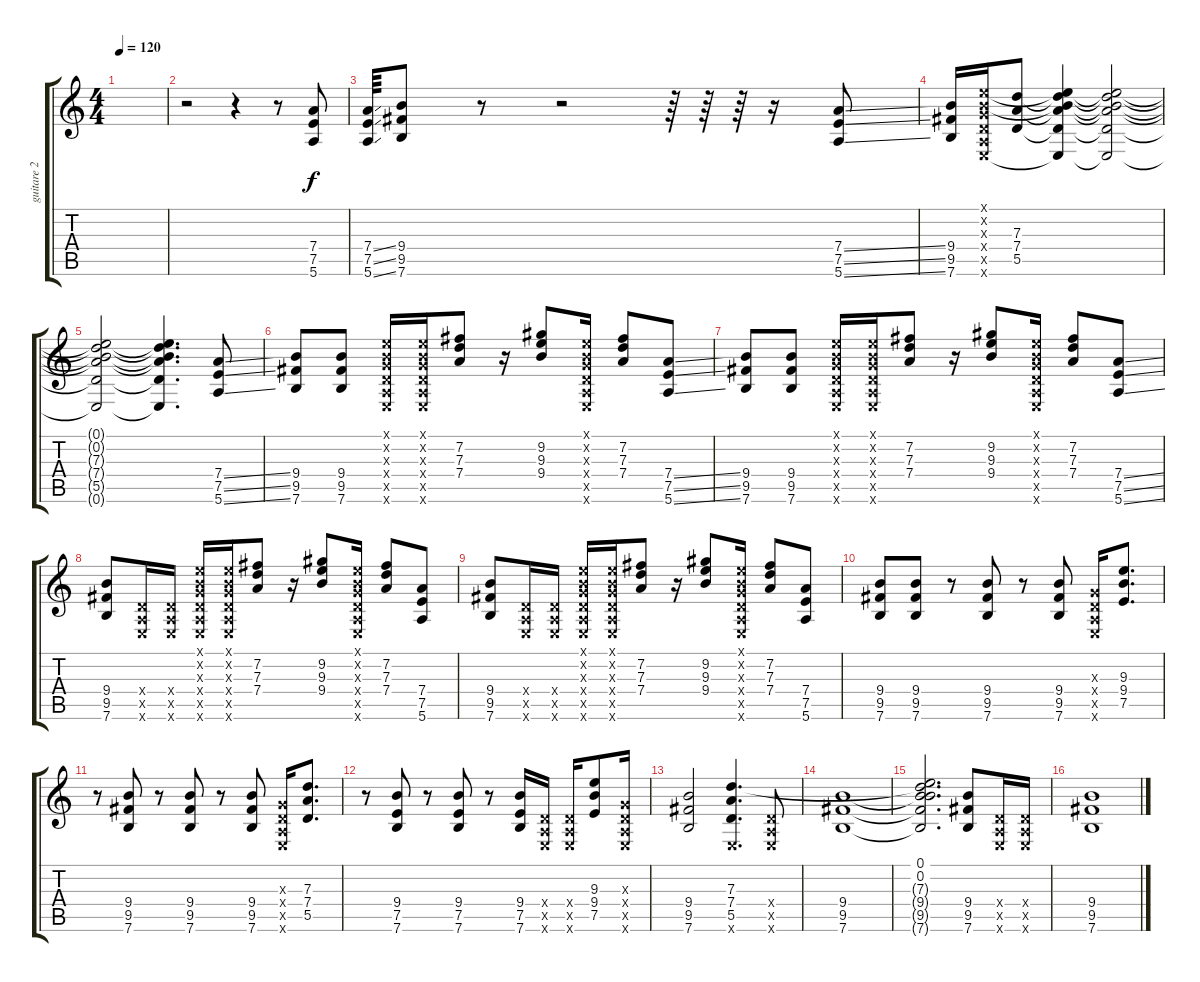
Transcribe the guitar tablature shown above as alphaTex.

\track ("guitare 2" "guitare 2") {instrument distortionguitar}
\staff {score tabs}
\tuning (E4 B3 G3 D3 A2 E2) {hide}
\ts (4 4)
\tempo 120
\clef g2
\ks c
|
r.2 r.4 r.8 (7.4 7.5 5.6).8 |
(7.4{ss} 7.5{ss} 5.6{ss}).64 (9.4 9.5 7.6).8 r.8 r.2 r.64 r.64 r.64 r.16 (7.4{ss} 7.5{ss} 5.6{ss}).8 |
(9.4 9.5 7.6).16 (0.1{x} 0.2{x} 0.3{x} 0.4{x} 0.5{x} 0.6{x}).16 (7.3 7.4 5.5).8 (0.1{t} 0.2{t} 7.3{t} 7.4{t} 5.5{t} 0.6{t}).4 (0.1{t} 0.2{t} 7.3{t} 7.4{t} 5.5{t} 0.6{t}).2 |
(0.1{t} 0.2{t} 7.3{t} 7.4{t} 5.5{t} 0.6{t}).2 (0.1{t} 0.2{t} 7.3{t} 7.4{t} 5.5{t} 0.6{t}).4{d} (7.4{ss} 7.5{ss} 5.6{ss}).8 |
(9.4 9.5 7.6).8 (9.4 9.5 7.6).8 (0.1{x} 0.2{x} 0.3{x} 0.4{x} 0.5{x} 0.6{x}).16 (0.1{x} 0.2{x} 0.3{x} 0.4{x} 0.5{x} 0.6{x}).16 (7.2 7.3 7.4).8 r.16 (9.2 9.3 9.4).8 (0.1{x} 0.2{x} 0.3{x} 0.4{x} 0.5{x} 0.6{x}).16 (7.2 7.3 7.4).8 (7.4{ss} 7.5{ss} 5.6{ss}).8 |
(9.4 9.5 7.6).8 (9.4 9.5 7.6).8 (0.1{x} 0.2{x} 0.3{x} 0.4{x} 0.5{x} 0.6{x}).16 (0.1{x} 0.2{x} 0.3{x} 0.4{x} 0.5{x} 0.6{x}).16 (7.2 7.3 7.4).8 r.16 (9.2 9.3 9.4).8 (0.1{x} 0.2{x} 0.3{x} 0.4{x} 0.5{x} 0.6{x}).16 (7.2 7.3 7.4).8 (7.4{ss} 7.5{ss} 5.6{ss}).8 |
(9.4 9.5 7.6).8 (0.4{x} 0.5{x} 0.6{x}).16 (0.4{x} 0.5{x} 0.6{x}).16 (0.1{x} 0.2{x} 0.3{x} 0.4{x} 0.5{x} 0.6{x}).16 (0.1{x} 0.2{x} 0.3{x} 0.4{x} 0.5{x} 0.6{x}).16 (7.2 7.3 7.4).8 r.16 (9.2 9.3 9.4).8 (0.1{x} 0.2{x} 0.3{x} 0.4{x} 0.5{x} 0.6{x}).16 (7.2 7.3 7.4).8 (7.4 7.5 5.6).8 |
(9.4 9.5 7.6).8 (0.4{x} 0.5{x} 0.6{x}).16 (0.4{x} 0.5{x} 0.6{x}).16 (0.1{x} 0.2{x} 0.3{x} 0.4{x} 0.5{x} 0.6{x}).16 (0.1{x} 0.2{x} 0.3{x} 0.4{x} 0.5{x} 0.6{x}).16 (7.2 7.3 7.4).8 r.16 (9.2 9.3 9.4).8 (0.1{x} 0.2{x} 0.3{x} 0.4{x} 0.5{x} 0.6{x}).16 (7.2 7.3 7.4).8 (7.4 7.5 5.6).8 |
(9.4 9.5 7.6).8 (9.4 9.5 7.6).8 r.8 (9.4 9.5 7.6).8 r.8 (9.4 9.5 7.6).8 (0.3{x} 0.4{x} 0.5{x} 0.6{x}).16 (9.3 9.4 7.5).8{d} |
r.8 (9.4 9.5 7.6).8 r.8 (9.4 9.5 7.6).8 r.8 (9.4 9.5 7.6).8 (0.3{x} 0.4{x} 0.5{x} 0.6{x}).16 (7.3 7.4 5.5).8{d} |
r.8 (9.4 7.5 7.6).8 r.8 (9.4 7.5 7.6).8 r.8 (9.4 7.5 7.6).16 (0.4{x} 0.5{x} 0.6{x}).16 (0.4{x} 0.5{x} 0.6{x}).16 (9.3 9.4 7.5).8 (0.3{x} 0.4{x} 0.5{x} 0.6{x}).16 |
(9.4 9.5 7.6).2 (7.3 7.4 5.5 0.6{x}).4{d} (0.4{x} 0.5{x} 0.6{x}).8 |
(9.4 9.5 7.6).1 |
(0.1 0.2 7.3{t} 9.4{t} 9.5{t} 7.6{t}).2{d} (9.4 9.5 7.6).8 (0.4{x} 0.5{x} 0.6{x}).16 (0.4{x} 0.5{x} 0.6{x}).16 |
(9.4 9.5 7.6).1
